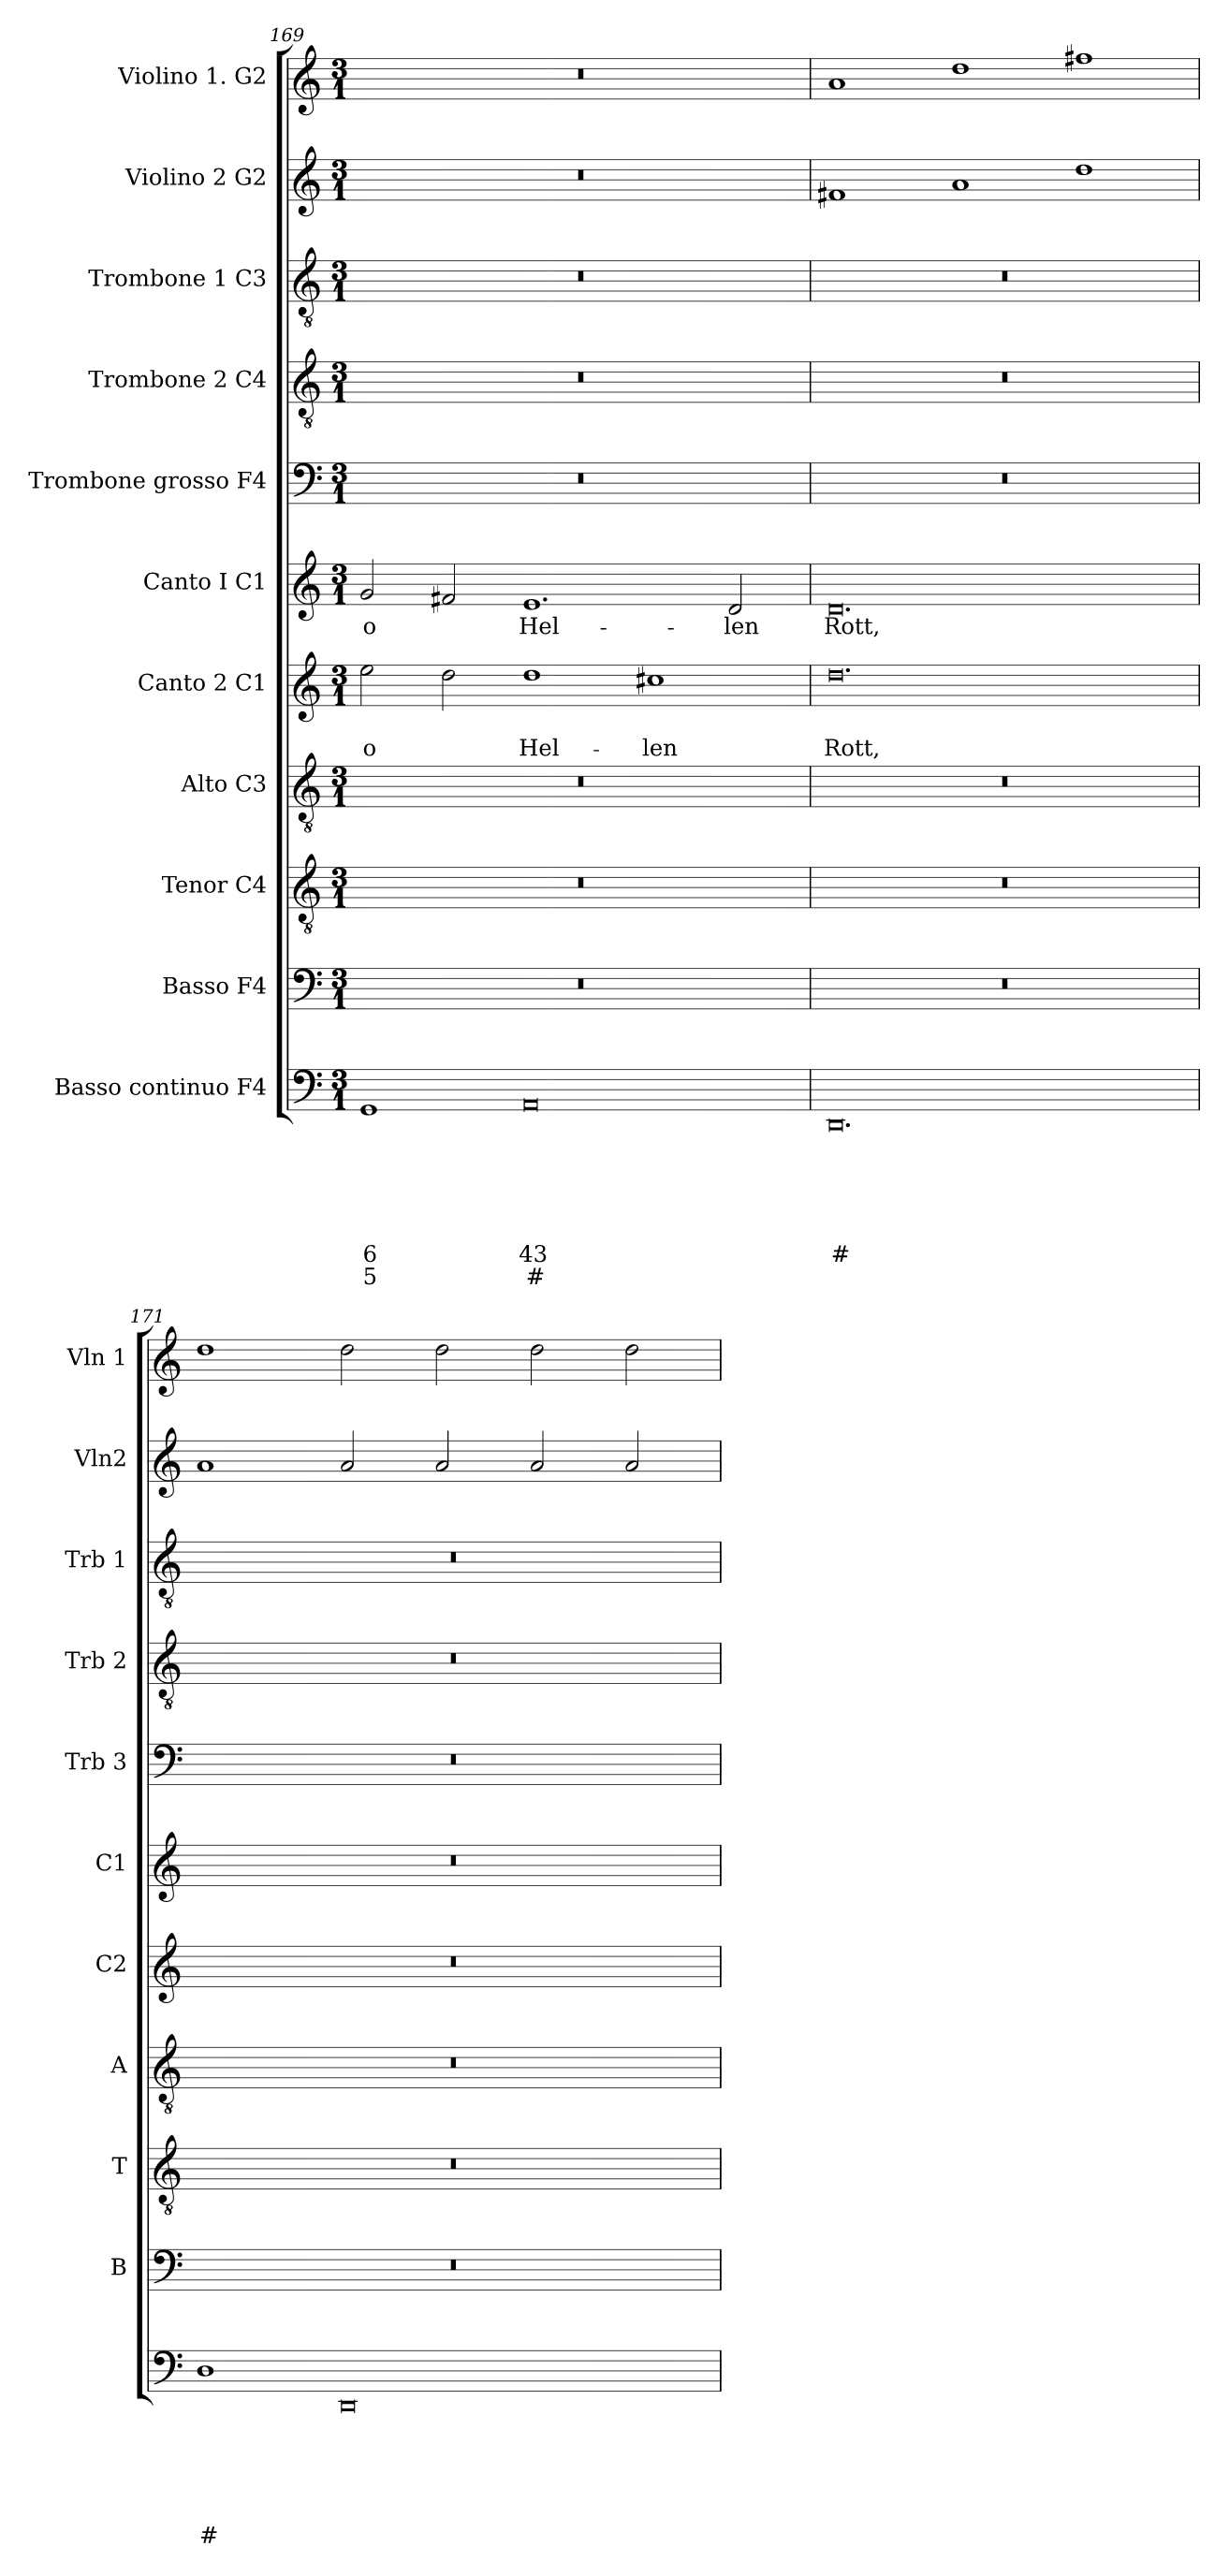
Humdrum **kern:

**kern	**text	**text	**text	**text	**text	**text	**text	**kern	**kern	**kern	**kern	**text	**text	**kern	**text	**kern	**kern	**kern	**kern	**kern
*part11	*part11	*part11	*part11	*part11	*part11	*part11	*part11	*part10	*part9	*part8	*part7	*part7	*part7	*part6	*part6	*part5	*part4	*part3	*part2	*part1
*staff11	*staff11	*staff11	*staff11	*staff11	*staff11	*staff11	*staff11	*staff10	*staff9	*staff8	*staff7	*staff7	*staff7	*staff6	*staff6	*staff5	*staff4	*staff3	*staff2	*staff1
*I"Basso continuo F4	*	*	*	*	*	*	*	*I"Basso F4	*I"Tenor C4	*I"Alto C3	*I"Canto 2 C1	*	*	*I"Canto I C1	*	*I"Trombone grosso F4	*I"Trombone 2 C4	*I"Trombone 1 C3	*I"Violino 2 G2	*I"Violino 1. G2
*	*	*	*	*	*	*	*	*I'B	*I'T	*I'A	*I'C2	*	*	*I'C1	*	*I'Trb 3	*I'Trb 2	*I'Trb 1	*I'Vln2	*I'Vln 1
!!LO:PB:g=z
*clefF4	*	*	*	*	*	*	*	*clefF4	*clefGv2	*clefGv2	*clefG2	*	*	*clefG2	*	*clefF4	*clefGv2	*clefGv2	*clefG2	*clefG2
*k[]	*	*	*	*	*	*	*	*k[]	*k[]	*k[]	*k[]	*	*	*k[]	*	*k[]	*k[]	*k[]	*k[]	*k[]
*C:	*	*	*	*	*	*	*	*C:	*C:	*C:	*C:	*	*	*C:	*	*C:	*C:	*C:	*C:	*C:
*M3/1	*	*	*	*	*	*	*	*M3/1	*M3/1	*M3/1	*M3/1	*	*	*M3/1	*	*M3/1	*M3/1	*M3/1	*M3/1	*M3/1
=169	=169	=169	=169	=169	=169	=169	=169	=169	=169	=169	=169	=169	=169	=169	=169	=169	=169	=169	=169	=169
!	!	!	!	!	!	!LO:LY:b	!LO:LY:b	!	!	!	!	!	!LO:LY:b	!	!LO:LY:b	!	!	!	!	!
1GG	.	.	.	.	.	6	5	0.r	0.r	0.r	2ee\	.	o	2g/	o	0.r	0.r	0.r	0.r	0.r
.	.	.	.	.	.	.	.	.	.	.	2dd\	.	.	2f#/	.	.	.	.	.	.
!	!	!	!	!	!	!LO:LY:b	!LO:LY:b	!	!	!	!	!	!LO:LY:b	!	!LO:LY:b	!	!	!	!	!
0AA	.	.	.	.	.	43	#	.	.	.	1dd	.	Hel-	1.e	Hel-	.	.	.	.	.
!	!	!	!	!	!	!	!	!	!	!	!	!	!LO:LY:b	!	!	!	!	!	!	!
.	.	.	.	.	.	.	.	.	.	.	1cc#X	.	-len	.	.	.	.	.	.	.
!	!	!	!	!	!	!	!	!	!	!	!	!	!	!	!LO:LY:b	!	!	!	!	!
.	.	.	.	.	.	.	.	.	.	.	.	.	.	2d/	-len	.	.	.	.	.
=170	=170	=170	=170	=170	=170	=170	=170	=170	=170	=170	=170	=170	=170	=170	=170	=170	=170	=170	=170	=170
!	!	!	!	!	!	!LO:LY:b	!	!	!	!	!	!	!LO:LY:b	!	!LO:LY:b	!	!	!	!	!
0.DD	.	.	.	.	.	#	.	0.r	0.r	0.r	0.dd	.	Rott,	0.d	Rott,	0.r	0.r	0.r	1f#X	1a
.	.	.	.	.	.	.	.	.	.	.	.	.	.	.	.	.	.	.	1a	1dd
.	.	.	.	.	.	.	.	.	.	.	.	.	.	.	.	.	.	.	1dd	1ff#X
=171	=171	=171	=171	=171	=171	=171	=171	=171	=171	=171	=171	=171	=171	=171	=171	=171	=171	=171	=171	=171
!	!	!	!	!	!	!LO:LY:b	!	!	!	!	!	!	!	!	!	!	!	!	!	!
1D	.	.	.	.	.	#	.	0.r	0.r	0.r	0.r	.	.	0.r	.	0.r	0.r	0.r	1a	1dd
0DD	.	.	.	.	.	.	.	.	.	.	.	.	.	.	.	.	.	.	2a/	2dd\
.	.	.	.	.	.	.	.	.	.	.	.	.	.	.	.	.	.	.	2a/	2dd\
.	.	.	.	.	.	.	.	.	.	.	.	.	.	.	.	.	.	.	2a/	2dd\
.	.	.	.	.	.	.	.	.	.	.	.	.	.	.	.	.	.	.	2a/	2dd\
=	=	=	=	=	=	=	=	=	=	=	=	=	=	=	=	=	=	=	=	=
*-	*-	*-	*-	*-	*-	*-	*-	*-	*-	*-	*-	*-	*-	*-	*-	*-	*-	*-	*-	*-
